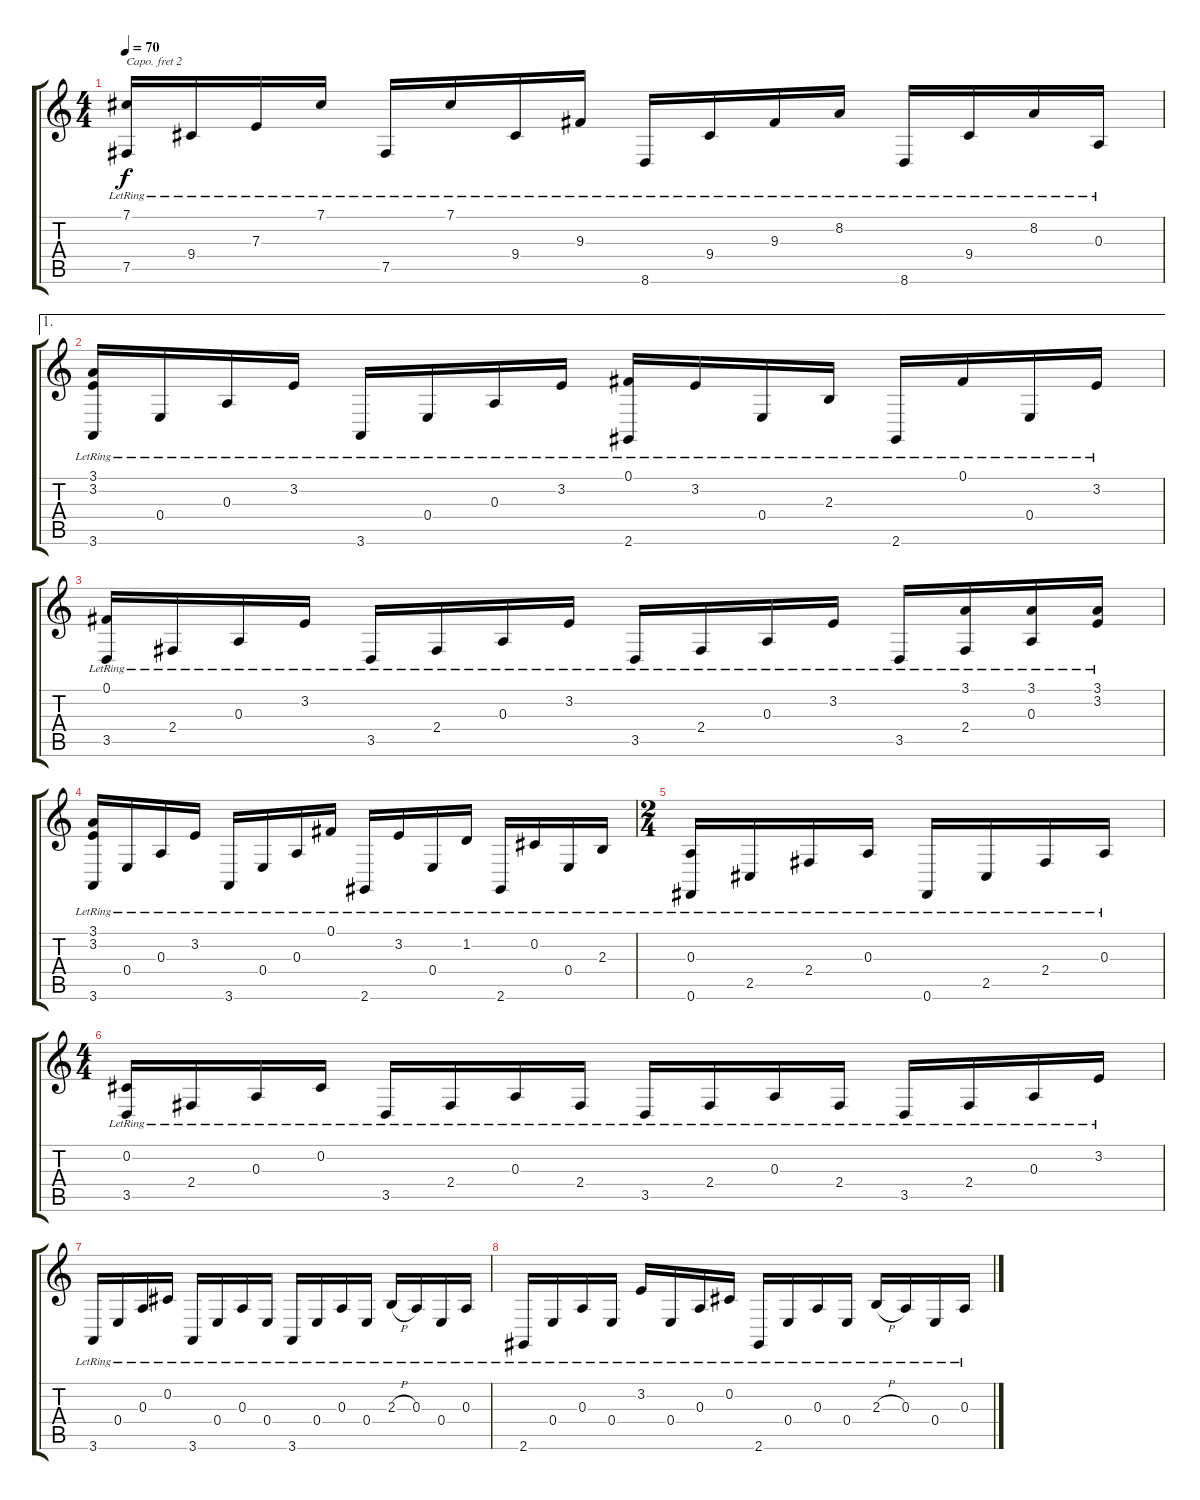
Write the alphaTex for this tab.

\track "" {instrument acousticgrandpiano}
\staff {score tabs}
\capo 2
\tuning (E4 B3 G3 D3 A2 E2) {hide}
\ts (4 4)
\tempo 70
\clef g2
\ks c
(7.1{lr} 7.5{lr}).16{dy f} 9.4{lr}.16 7.3{lr}.16 7.1{lr}.16 7.5{lr}.16 7.1{lr}.16 9.4{lr}.16 9.3{lr}.16 8.6{lr}.16 9.4{lr}.16 9.3{lr}.16 8.2{lr}.16 8.6{lr}.16 9.4{lr}.16 8.2{lr}.16 0.3{lr}.16 |
\ae 1
(3.1{lr} 3.2{lr} 3.6{lr}).16 0.4{lr}.16 0.3{lr}.16 3.2{lr}.16 3.6{lr}.16 0.4{lr}.16 0.3{lr}.16 3.2{lr}.16 (0.1{lr} 2.6{lr}).16 3.2{lr}.16 0.4{lr}.16 2.3{lr}.16 2.6{lr}.16 0.1{lr}.16 0.4{lr}.16 3.2{lr}.16 |
(0.1{lr} 3.5{lr}).16 2.4{lr}.16 0.3{lr}.16 3.2{lr}.16 3.5{lr}.16 2.4{lr}.16 0.3{lr}.16 3.2{lr}.16 3.5{lr}.16 2.4{lr}.16 0.3{lr}.16 3.2{lr}.16 3.5{lr}.16 (3.1{lr} 2.4{lr}).16 (3.1{lr} 0.3{lr}).16 (3.1{lr} 3.2{lr}).16 |
(3.1{lr} 3.2{lr} 3.6{lr}).16 0.4{lr}.16 0.3{lr}.16 3.2{lr}.16 3.6{lr}.16 0.4{lr}.16 0.3{lr}.16 0.1{lr}.16 2.6{lr}.16 3.2{lr}.16 0.4{lr}.16 1.2{lr}.16 2.6{lr}.16 0.2{lr}.16 0.4{lr}.16 2.3{lr}.16 |
\ts (2 4)
(0.3{lr} 0.6{lr}).16 2.5{lr}.16 2.4{lr}.16 0.3{lr}.16 0.6{lr}.16 2.5{lr}.16 2.4{lr}.16 0.3{lr}.16 |
\ts (4 4)
(0.2{lr} 3.5{lr}).16 2.4{lr}.16 0.3{lr}.16 0.2{lr}.16 3.5{lr}.16 2.4{lr}.16 0.3{lr}.16 2.4{lr}.16 3.5{lr}.16 2.4{lr}.16 0.3{lr}.16 2.4{lr}.16 3.5{lr}.16 2.4{lr}.16 0.3{lr}.16 3.2{lr}.16 |
3.6{lr}.16 0.4{lr}.16 0.3{lr}.16 0.2{lr}.16 3.6{lr}.16 0.4{lr}.16 0.3{lr}.16 0.4{lr}.16 3.6{lr}.16 0.4{lr}.16 0.3{lr}.16 0.4{lr}.16 2.3{h lr}.16 0.3{lr}.16 0.4{lr}.16 0.3{lr}.16 |
2.6{lr}.16 0.4{lr}.16 0.3{lr}.16 0.4{lr}.16 3.2{lr}.16 0.4{lr}.16 0.3{lr}.16 0.2{lr}.16 2.6{lr}.16 0.4{lr}.16 0.3{lr}.16 0.4{lr}.16 2.3{h lr}.16 0.3{lr}.16 0.4{lr}.16 0.3{lr}.16
